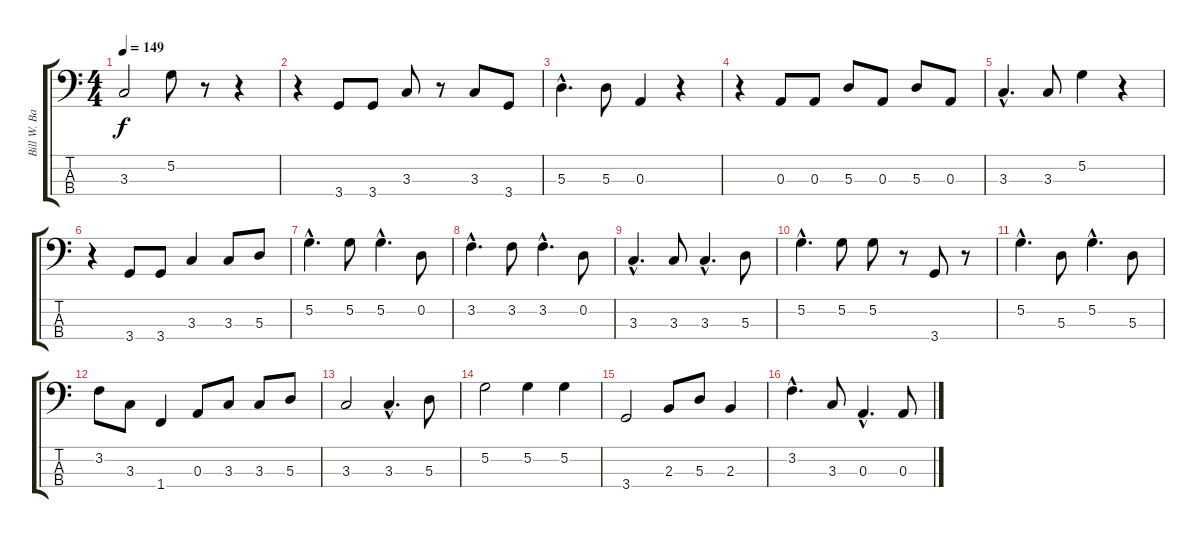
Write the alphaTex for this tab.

\track ("Bill W. Bass" "Bill W. Ba") {instrument electricbassfinger}
\staff {score tabs}
\tuning (G2 D2 A1 E1) {hide}
\ts (4 4)
\tempo 149
\clef f4
\ks c
3.3.2{dy f} 5.2.8 r.8 r.4 |
r.4 3.4.8 3.4.8 3.3.8 r.8 3.3.8 3.4.8 |
5.3{hac}.4{d} 5.3.8 0.3.4 r.4 |
r.4 0.3.8 0.3.8 5.3.8 0.3.8 5.3.8 0.3.8 |
3.3{hac}.4{d} 3.3.8 5.2.4 r.4 |
r.4 3.4.8 3.4.8 3.3.4 3.3.8 5.3.8 |
5.2{hac}.4{d} 5.2.8 5.2{hac}.4{d} 0.2.8 |
3.2{hac}.4{d} 3.2.8 3.2{hac}.4{d} 0.2.8 |
3.3{hac}.4{d} 3.3.8 3.3{hac}.4{d} 5.3.8 |
5.2{hac}.4{d} 5.2.8 5.2.8 r.8 3.4.8 r.8 |
5.2{hac}.4{d} 5.3.8 5.2{hac}.4{d} 5.3.8 |
3.2.8 3.3.8 1.4.4 0.3.8 3.3.8 3.3.8 5.3.8 |
3.3.2 3.3{hac}.4{d} 5.3.8 |
5.2.2 5.2.4 5.2.4 |
3.4.2 2.3.8 5.3.8 2.3.4 |
3.2{hac}.4{d} 3.3.8 0.3{hac}.4{d} 0.3.8
